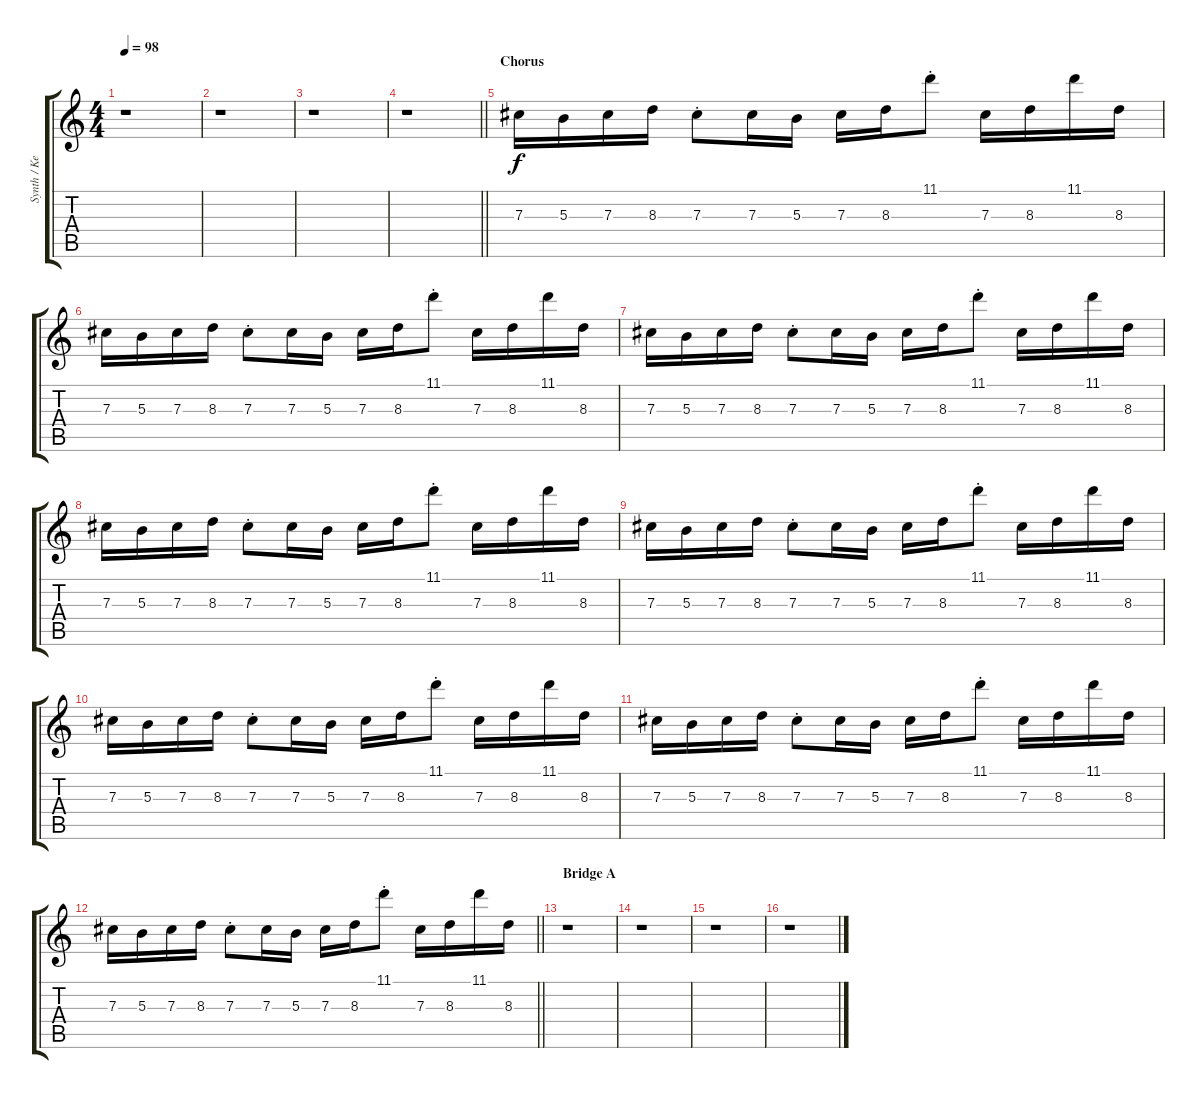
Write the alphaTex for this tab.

\track ("Synth / Keyboard" "Synth / Ke") {instrument synthbass2}
\staff {score tabs}
\tuning (Eb4 Bb3 Gb3 Db3 Ab2 Db2) {hide}
\ts (4 4)
\tempo 98
\clef g2
\ks c
r.1{dy f} |
r.1 |
r.1 |
\barLineRight lightlight
r.1 |
\section ("" "Chorus")
7.3.16 5.3.16 7.3.16 8.3.16 7.3{st}.8 7.3.16 5.3.16 7.3.16 8.3.16 11.1{st}.8 7.3.16 8.3.16 11.1.16 8.3.16 |
7.3.16 5.3.16 7.3.16 8.3.16 7.3{st}.8 7.3.16 5.3.16 7.3.16 8.3.16 11.1{st}.8 7.3.16 8.3.16 11.1.16 8.3.16 |
7.3.16 5.3.16 7.3.16 8.3.16 7.3{st}.8 7.3.16 5.3.16 7.3.16 8.3.16 11.1{st}.8 7.3.16 8.3.16 11.1.16 8.3.16 |
7.3.16 5.3.16 7.3.16 8.3.16 7.3{st}.8 7.3.16 5.3.16 7.3.16 8.3.16 11.1{st}.8 7.3.16 8.3.16 11.1.16 8.3.16 |
7.3.16 5.3.16 7.3.16 8.3.16 7.3{st}.8 7.3.16 5.3.16 7.3.16 8.3.16 11.1{st}.8 7.3.16 8.3.16 11.1.16 8.3.16 |
7.3.16 5.3.16 7.3.16 8.3.16 7.3{st}.8 7.3.16 5.3.16 7.3.16 8.3.16 11.1{st}.8 7.3.16 8.3.16 11.1.16 8.3.16 |
7.3.16 5.3.16 7.3.16 8.3.16 7.3{st}.8 7.3.16 5.3.16 7.3.16 8.3.16 11.1{st}.8 7.3.16 8.3.16 11.1.16 8.3.16 |
\barLineRight lightlight
7.3.16 5.3.16 7.3.16 8.3.16 7.3{st}.8 7.3.16 5.3.16 7.3.16 8.3.16 11.1{st}.8 7.3.16 8.3.16 11.1.16 8.3.16 |
\section ("" "Bridge A")
r.1 |
r.1 |
r.1 |
r.1
